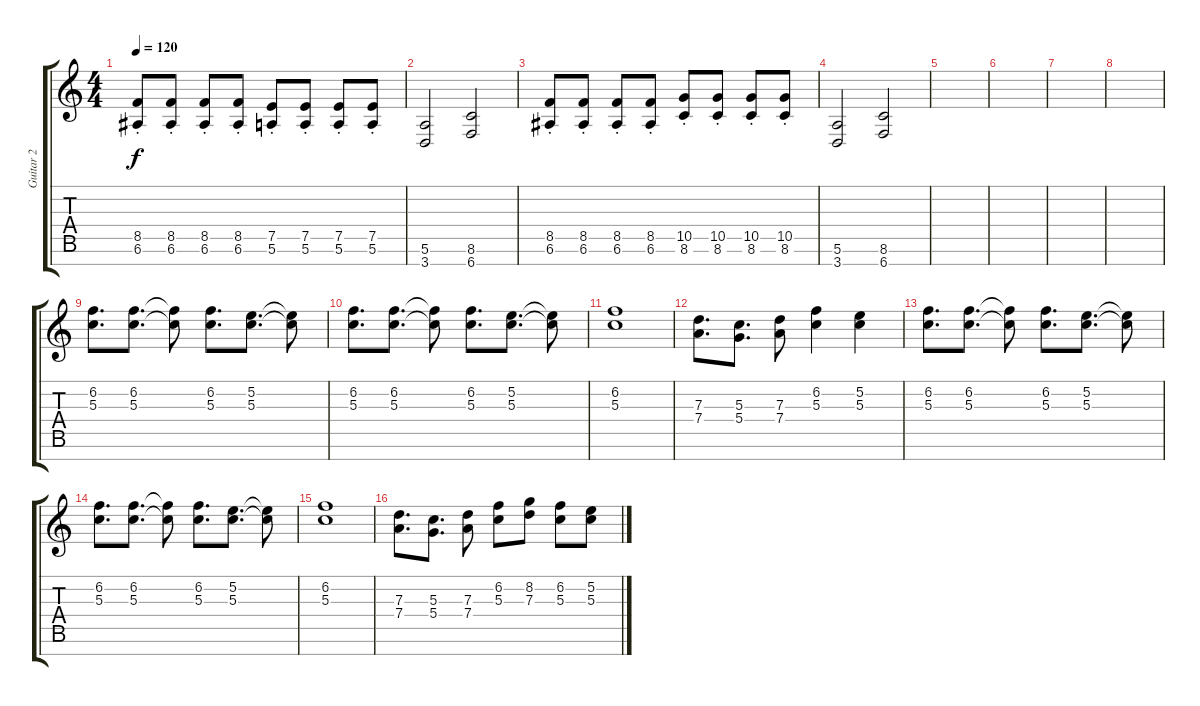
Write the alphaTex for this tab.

\track ("Guitar 2" "Guitar 2") {instrument overdrivenguitar}
\staff {score tabs}
\tuning (E4 B3 G3 D3 A2 E2 B1) {hide}
\ts (4 4)
\tempo 120
\clef g2
\ks c
(8.5{st} 6.6{st}).8{dy f} (8.5{st} 6.6{st}).8 (8.5{st} 6.6{st}).8 (8.5{st} 6.6{st}).8 (7.5{st} 5.6{st}).8 (7.5{st} 5.6{st}).8 (7.5{st} 5.6{st}).8 (7.5{st} 5.6{st}).8 |
(5.6 3.7).2 (8.6 6.7).2 |
(8.5{st} 6.6{st}).8 (8.5{st} 6.6{st}).8 (8.5{st} 6.6{st}).8 (8.5{st} 6.6{st}).8 (10.5{st} 8.6{st}).8 (10.5{st} 8.6{st}).8 (10.5{st} 8.6{st}).8 (10.5{st} 8.6{st}).8 |
(5.6 3.7).2 (8.6 6.7).2 |
|
|
|
|
(6.2 5.3).8{d} (6.2 5.3).8{d} (6.2{t} 5.3{t}).8 (6.2 5.3).8{d} (5.2 5.3).8{d} (5.2{t} 5.3{t}).8 |
(6.2 5.3).8{d} (6.2 5.3).8{d} (6.2{t} 5.3{t}).8 (6.2 5.3).8{d} (5.2 5.3).8{d} (5.2{t} 5.3{t}).8 |
(6.2 5.3).1 |
(7.3 7.4).8{d} (5.3 5.4).8{d} (7.3 7.4).8 (6.2 5.3).4 (5.2 5.3).4 |
(6.2 5.3).8{d} (6.2 5.3).8{d} (6.2{t} 5.3{t}).8 (6.2 5.3).8{d} (5.2 5.3).8{d} (5.2{t} 5.3{t}).8 |
(6.2 5.3).8{d} (6.2 5.3).8{d} (6.2{t} 5.3{t}).8 (6.2 5.3).8{d} (5.2 5.3).8{d} (5.2{t} 5.3{t}).8 |
(6.2 5.3).1 |
(7.3 7.4).8{d} (5.3 5.4).8{d} (7.3 7.4).8 (6.2 5.3).8 (8.2 7.3).8 (6.2 5.3).8 (5.2 5.3).8
